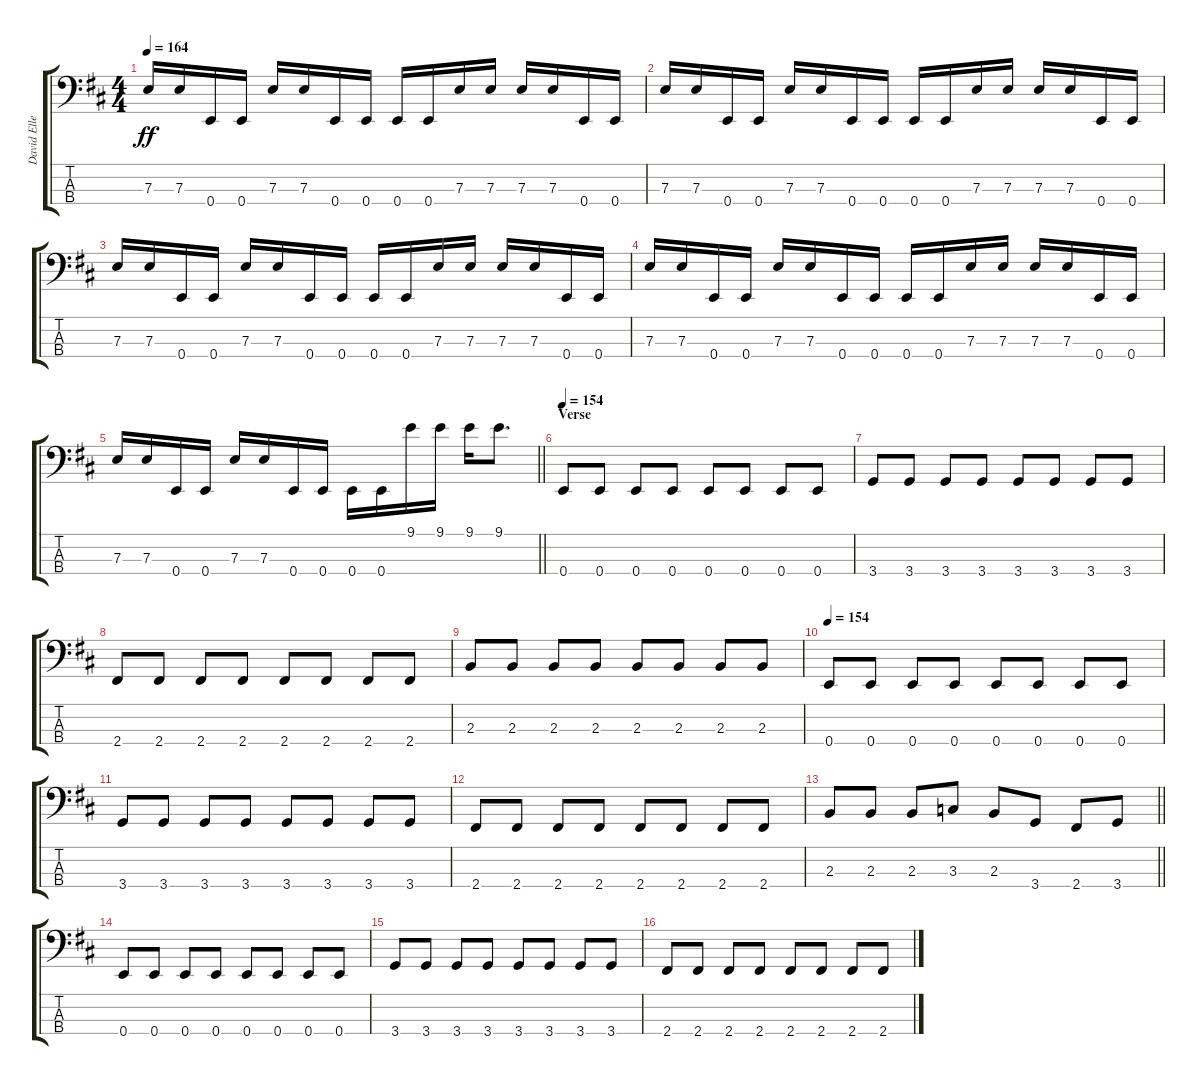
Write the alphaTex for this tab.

\track ("David Ellefson" "David Elle") {instrument electricbasspick}
\staff {score tabs}
\tuning (G2 D2 A1 E1) {hide}
\ts (4 4)
\tempo 164
\clef f4
\ks d
7.3.16{dy ff} 7.3.16 0.4.16 0.4.16 7.3.16 7.3.16 0.4.16 0.4.16 0.4.16 0.4.16 7.3.16 7.3.16 7.3.16 7.3.16 0.4.16 0.4.16 |
7.3.16 7.3.16 0.4.16 0.4.16 7.3.16 7.3.16 0.4.16 0.4.16 0.4.16 0.4.16 7.3.16 7.3.16 7.3.16 7.3.16 0.4.16 0.4.16 |
7.3.16 7.3.16 0.4.16 0.4.16 7.3.16 7.3.16 0.4.16 0.4.16 0.4.16 0.4.16 7.3.16 7.3.16 7.3.16 7.3.16 0.4.16 0.4.16 |
7.3.16 7.3.16 0.4.16 0.4.16 7.3.16 7.3.16 0.4.16 0.4.16 0.4.16 0.4.16 7.3.16 7.3.16 7.3.16 7.3.16 0.4.16 0.4.16 |
\barLineRight lightlight
7.3.16 7.3.16 0.4.16 0.4.16 7.3.16 7.3.16 0.4.16 0.4.16 0.4.16 0.4.16 9.1.16 9.1.16 9.1.16 9.1.8{d} |
\section ("" "Verse")
\tempo 154
0.4.8 0.4.8 0.4.8 0.4.8 0.4.8 0.4.8 0.4.8 0.4.8 |
3.4.8 3.4.8 3.4.8 3.4.8 3.4.8 3.4.8 3.4.8 3.4.8 |
2.4.8 2.4.8 2.4.8 2.4.8 2.4.8 2.4.8 2.4.8 2.4.8 |
2.3.8 2.3.8 2.3.8 2.3.8 2.3.8 2.3.8 2.3.8 2.3.8 |
\tempo 154
0.4.8 0.4.8 0.4.8 0.4.8 0.4.8 0.4.8 0.4.8 0.4.8 |
3.4.8 3.4.8 3.4.8 3.4.8 3.4.8 3.4.8 3.4.8 3.4.8 |
2.4.8 2.4.8 2.4.8 2.4.8 2.4.8 2.4.8 2.4.8 2.4.8 |
\barLineRight lightlight
2.3.8 2.3.8 2.3.8 3.3.8 2.3.8 3.4.8 2.4.8 3.4.8 |
0.4.8 0.4.8 0.4.8 0.4.8 0.4.8 0.4.8 0.4.8 0.4.8 |
3.4.8 3.4.8 3.4.8 3.4.8 3.4.8 3.4.8 3.4.8 3.4.8 |
2.4.8 2.4.8 2.4.8 2.4.8 2.4.8 2.4.8 2.4.8 2.4.8
